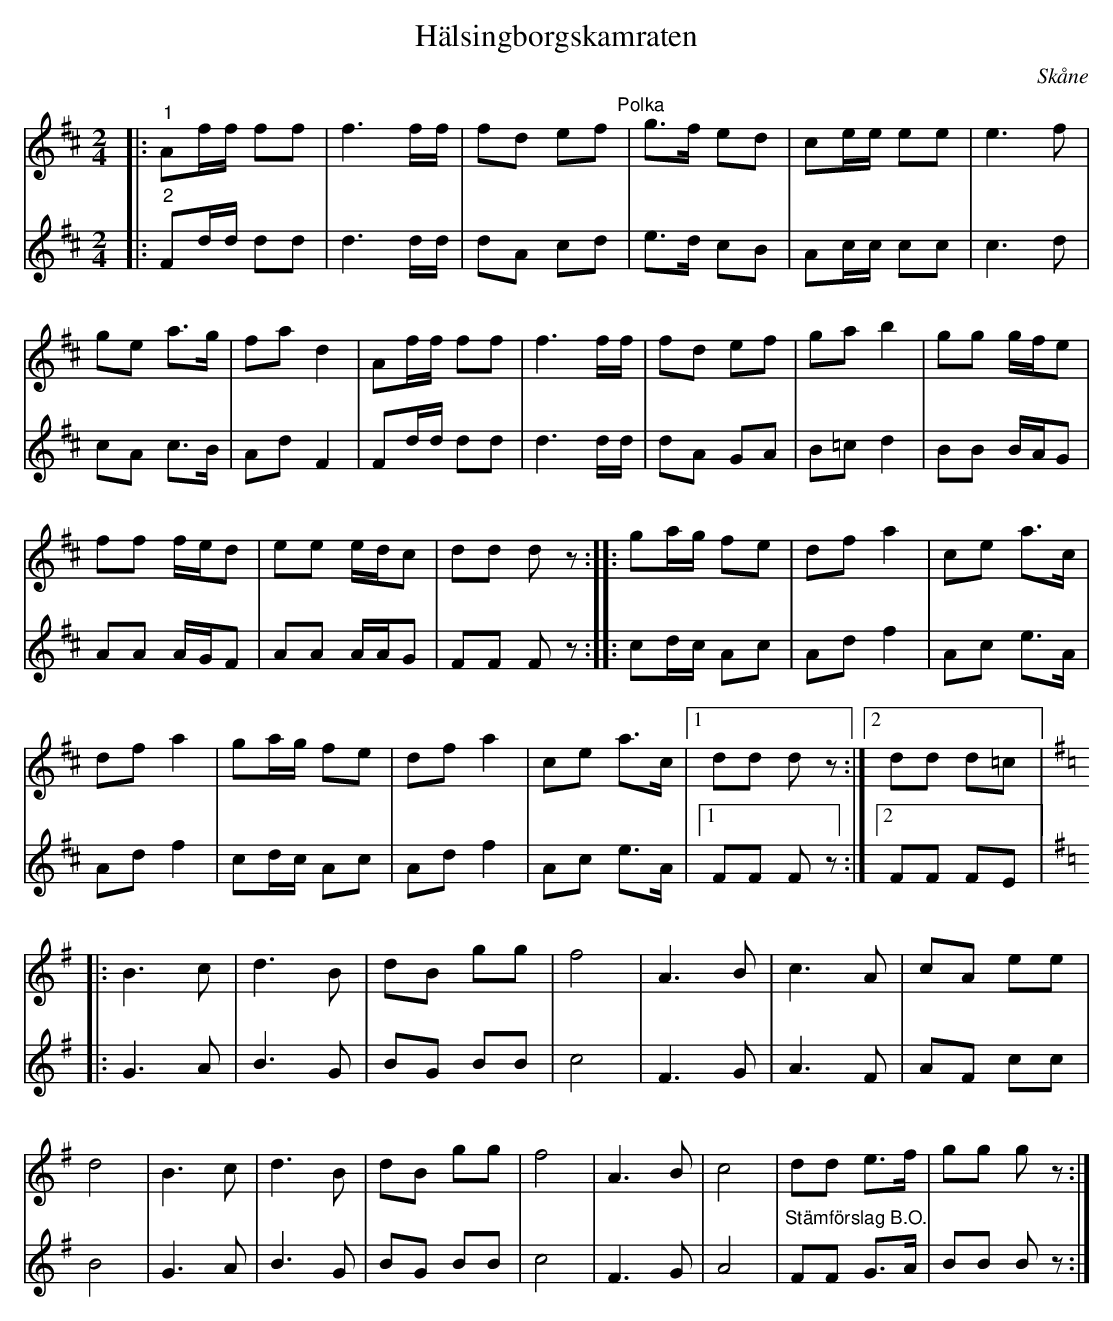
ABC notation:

X:1
T:Hälsingborgskamraten
O:Skåne
L:1/8
M:2/4
K:D
V:1
|:"^1" Af/f/ ff | f3 f/f/ | fd ef"^Polka" | g>f ed | ce/e/ ee | e3 f |
ge a>g | fa d2 | Af/f/ ff | f3 f/f/ | fd ef | ga b2 | gg g/f/e |
ff f/e/d | ee e/d/c | dd d z :: ga/g/ fe | df a2 | ce a>c |
df a2 | ga/g/ fe | df a2 | ce a>c |1 dd d z :|2 dd d=c |:
[K:G] B3 c | d3 B | dB gg | f4 | A3 B | c3 A | cA ee |
d4 | B3 c | d3 B | dB gg | f4 | A3 B | c4 | dd e>f | gg g z :|
V:2
|:"^2" Fd/d/ dd | d3 d/d/ | dA cd | e>d cB | Ac/c/ cc | c3 d |
cA c>B | Ad F2 | Fd/d/ dd | d3 d/d/ | dA GA | B=c d2 | BB B/A/G |
AA A/G/F | AA A/A/G | FF F z :: cd/c/ Ac | Ad f2 | Ac e>A |
Ad f2 | cd/c/ Ac | Ad f2 | Ac e>A |1 FF F z :|2 FF FE |:
[K:G] G3 A | B3 G | BG BB | c4 | F3 G | A3 F | AF cc |
B4 | G3 A | B3 G | BG BB | c4 | F3 G | A4 | "^Stämförslag B.O." FF G>A | BB B z :|
